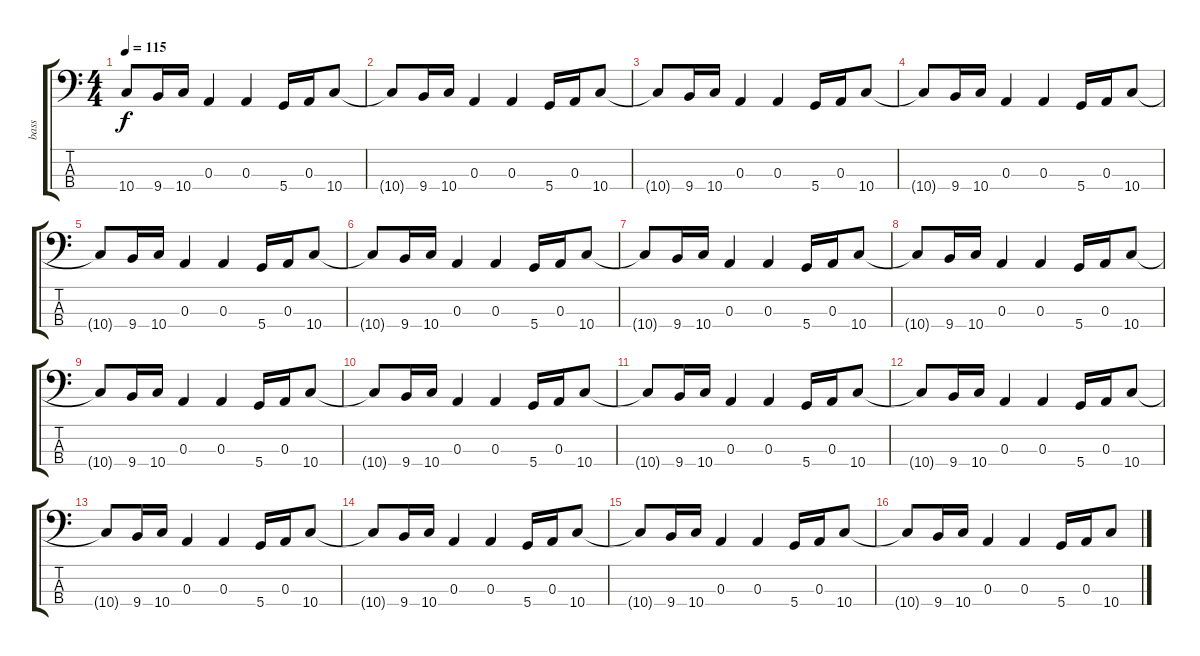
\track ("bass" "bass") {instrument electricbasspick}
\staff {score tabs}
\tuning (G2 D2 A1 D1) {hide}
\ts (4 4)
\tempo 115
\clef f4
\ks c
10.4{t}.8{dy f} 9.4.16 10.4.16 0.3.4 0.3.4 5.4.16 0.3.16 10.4.8 |
10.4{t}.8 9.4.16 10.4.16 0.3.4 0.3.4 5.4.16 0.3.16 10.4.8 |
10.4{t}.8 9.4.16 10.4.16 0.3.4 0.3.4 5.4.16 0.3.16 10.4.8 |
10.4{t}.8 9.4.16 10.4.16 0.3.4 0.3.4 5.4.16 0.3.16 10.4.8 |
10.4{t}.8 9.4.16 10.4.16 0.3.4 0.3.4 5.4.16 0.3.16 10.4.8 |
10.4{t}.8 9.4.16 10.4.16 0.3.4 0.3.4 5.4.16 0.3.16 10.4.8 |
10.4{t}.8 9.4.16 10.4.16 0.3.4 0.3.4 5.4.16 0.3.16 10.4.8 |
10.4{t}.8 9.4.16 10.4.16 0.3.4 0.3.4 5.4.16 0.3.16 10.4.8 |
10.4{t}.8 9.4.16 10.4.16 0.3.4 0.3.4 5.4.16 0.3.16 10.4.8 |
10.4{t}.8 9.4.16 10.4.16 0.3.4 0.3.4 5.4.16 0.3.16 10.4.8 |
10.4{t}.8 9.4.16 10.4.16 0.3.4 0.3.4 5.4.16 0.3.16 10.4.8 |
10.4{t}.8 9.4.16 10.4.16 0.3.4 0.3.4 5.4.16 0.3.16 10.4.8 |
\section ("" "")
10.4{t}.8 9.4.16 10.4.16 0.3.4 0.3.4 5.4.16 0.3.16 10.4.8 |
10.4{t}.8 9.4.16 10.4.16 0.3.4 0.3.4 5.4.16 0.3.16 10.4.8 |
10.4{t}.8 9.4.16 10.4.16 0.3.4 0.3.4 5.4.16 0.3.16 10.4.8 |
10.4{t}.8 9.4.16 10.4.16 0.3.4 0.3.4 5.4.16 0.3.16 10.4.8
